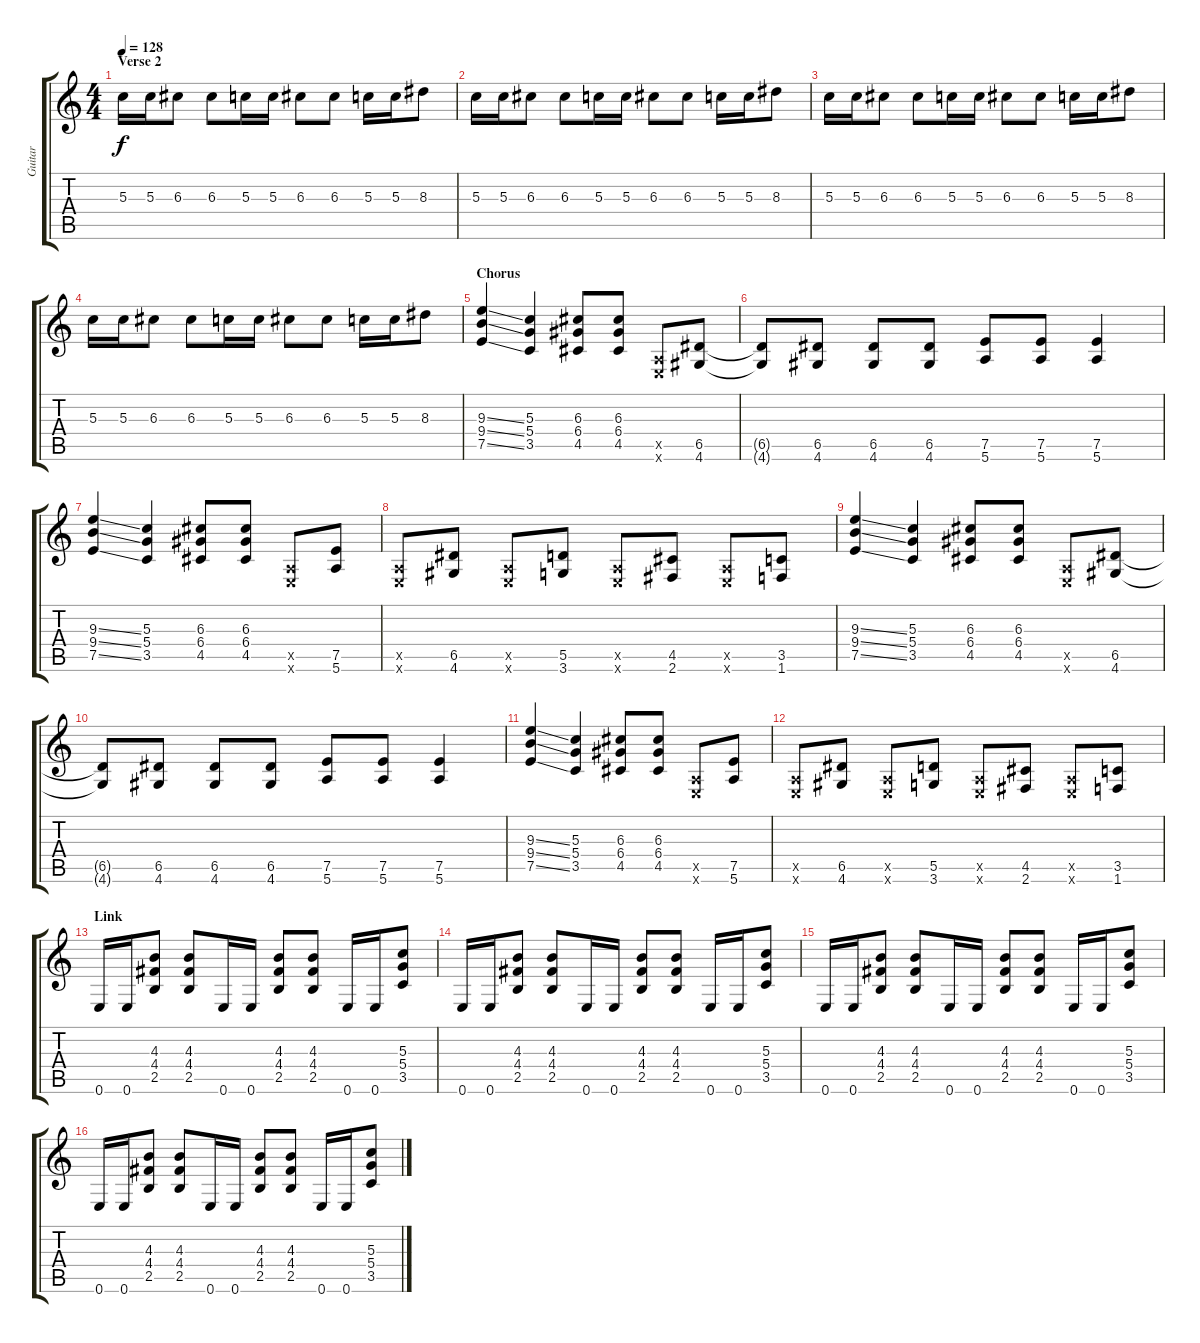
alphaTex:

\track ("Guitar" "Guitar") {instrument distortionguitar}
\staff {score tabs}
\tuning (E4 B3 G3 D3 A2 E2) {hide}
\ts (4 4)
\section ("" "Verse 2")
\tempo 128
\clef g2
\ks c
5.3.16{dy f} 5.3.16 6.3.8 6.3.8 5.3.16 5.3.16 6.3.8 6.3.8 5.3.16 5.3.16 8.3.8 |
5.3.16 5.3.16 6.3.8 6.3.8 5.3.16 5.3.16 6.3.8 6.3.8 5.3.16 5.3.16 8.3.8 |
5.3.16 5.3.16 6.3.8 6.3.8 5.3.16 5.3.16 6.3.8 6.3.8 5.3.16 5.3.16 8.3.8 |
5.3.16 5.3.16 6.3.8 6.3.8 5.3.16 5.3.16 6.3.8 6.3.8 5.3.16 5.3.16 8.3.8 |
\section ("" "Chorus")
(9.3{ss} 9.4{ss} 7.5{ss}).4 (5.3 5.4 3.5).4 (6.3 6.4 4.5).8 (6.3 6.4 4.5).8 (0.5{x} 0.6{x}).8 (6.5 4.6).8 |
(6.5{t} 4.6{t}).8 (6.5 4.6).8 (6.5 4.6).8 (6.5 4.6).8 (7.5 5.6).8 (7.5 5.6).8 (7.5 5.6).4 |
(9.3{ss} 9.4{ss} 7.5{ss}).4 (5.3 5.4 3.5).4 (6.3 6.4 4.5).8 (6.3 6.4 4.5).8 (0.5{x} 0.6{x}).8 (7.5 5.6).8 |
(0.5{x} 0.6{x}).8 (6.5 4.6).8 (0.5{x} 0.6{x}).8 (5.5 3.6).8 (0.5{x} 0.6{x}).8 (4.5 2.6).8 (0.5{x} 0.6{x}).8 (3.5 1.6).8 |
(9.3{ss} 9.4{ss} 7.5{ss}).4 (5.3 5.4 3.5).4 (6.3 6.4 4.5).8 (6.3 6.4 4.5).8 (0.5{x} 0.6{x}).8 (6.5 4.6).8 |
(6.5{t} 4.6{t}).8 (6.5 4.6).8 (6.5 4.6).8 (6.5 4.6).8 (7.5 5.6).8 (7.5 5.6).8 (7.5 5.6).4 |
(9.3{ss} 9.4{ss} 7.5{ss}).4 (5.3 5.4 3.5).4 (6.3 6.4 4.5).8 (6.3 6.4 4.5).8 (0.5{x} 0.6{x}).8 (7.5 5.6).8 |
(0.5{x} 0.6{x}).8 (6.5 4.6).8 (0.5{x} 0.6{x}).8 (5.5 3.6).8 (0.5{x} 0.6{x}).8 (4.5 2.6).8 (0.5{x} 0.6{x}).8 (3.5 1.6).8 |
\section ("" "Link")
0.6.16{instrument distortionguitar} 0.6.16 (4.3 4.4 2.5).8 (4.3 4.4 2.5).8 0.6.16 0.6.16 (4.3 4.4 2.5).8 (4.3 4.4 2.5).8 0.6.16 0.6.16 (5.3 5.4 3.5).8 |
0.6.16 0.6.16 (4.3 4.4 2.5).8 (4.3 4.4 2.5).8 0.6.16 0.6.16 (4.3 4.4 2.5).8 (4.3 4.4 2.5).8 0.6.16 0.6.16 (5.3 5.4 3.5).8 |
0.6.16 0.6.16 (4.3 4.4 2.5).8 (4.3 4.4 2.5).8 0.6.16 0.6.16 (4.3 4.4 2.5).8 (4.3 4.4 2.5).8 0.6.16 0.6.16 (5.3 5.4 3.5).8 |
0.6.16 0.6.16 (4.3 4.4 2.5).8 (4.3 4.4 2.5).8 0.6.16 0.6.16 (4.3 4.4 2.5).8 (4.3 4.4 2.5).8 0.6.16 0.6.16 (5.3 5.4 3.5).8
